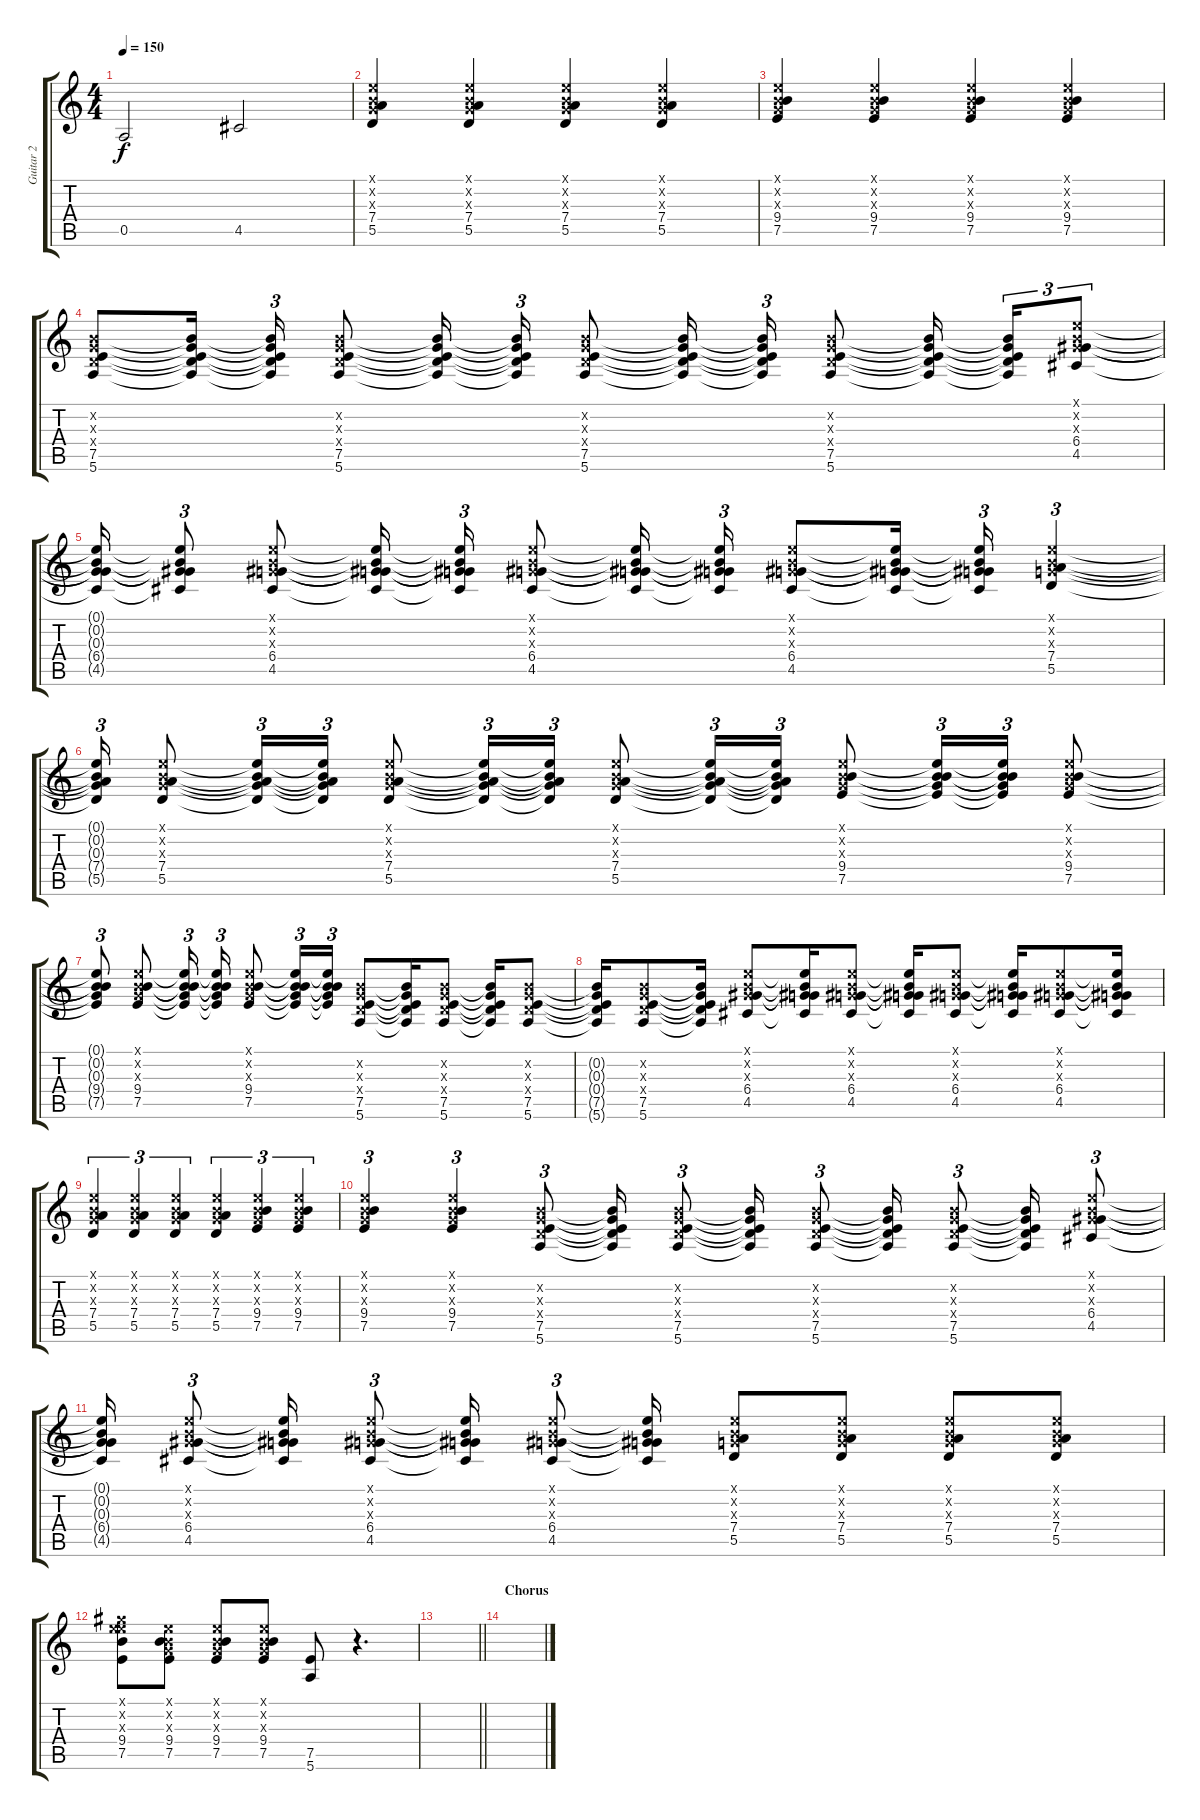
\track ("Guitar 2" "Guitar 2") {instrument acousticguitarsteel}
\staff {score tabs}
\tuning (E4 B3 G3 D3 A2 E2) {hide}
\ts (4 4)
\tempo 150
\clef g2
\ks c
0.5.2{dy f} 4.5.2 |
(0.1{x} 0.2{x} 0.3{x} 7.4 5.5).4 (0.1{x} 0.2{x} 0.3{x} 7.4 5.5).4 (0.1{x} 0.2{x} 0.3{x} 7.4 5.5).4 (0.1{x} 0.2{x} 0.3{x} 7.4 5.5).4 |
(0.1{x} 0.2{x} 0.3{x} 9.4 7.5).4 (0.1{x} 0.2{x} 0.3{x} 9.4 7.5).4 (0.1{x} 0.2{x} 0.3{x} 9.4 7.5).4 (0.1{x} 0.2{x} 0.3{x} 9.4 7.5).4 |
(0.2{x} 0.3{x} 0.4{x} 7.5 5.6).8 (0.2{t} 0.3{t} 0.4{t} 7.5{t} 5.6{t}).16{beam splitsecondary} (0.2{t} 0.3{t} 0.4{t} 7.5{t} 5.6{t}).16{tu (3 2)} (0.2{x} 0.3{x} 0.4{x} 7.5 5.6).8 (0.2{t} 0.3{t} 0.4{t} 7.5{t} 5.6{t}).16{beam splitsecondary} (0.2{t} 0.3{t} 0.4{t} 7.5{t} 5.6{t}).16{tu (3 2)} (0.2{x} 0.3{x} 0.4{x} 7.5 5.6).8 (0.2{t} 0.3{t} 0.4{t} 7.5{t} 5.6{t}).16{beam splitsecondary} (0.2{t} 0.3{t} 0.4{t} 7.5{t} 5.6{t}).16{tu (3 2)} (0.2{x} 0.3{x} 0.4{x} 7.5 5.6).8 (0.2{t} 0.3{t} 0.4{t} 7.5{t} 5.6{t}).16{beam splitsecondary} (0.2{t} 0.3{t} 0.4{t} 7.5{t} 5.6{t}).16{tu (3 2)} (0.1{x} 0.2{x} 0.3{x} 6.4 4.5).8{tu (3 2)} |
(0.1{t} 0.2{t} 0.3{t} 6.4{t} 4.5{t}).16 (0.1{t} 0.2{t} 0.3{t} 6.4{t} 4.5{t}).8{tu (3 2)} (0.1{x} 0.2{x} 0.3{x} 6.4 4.5).8 (0.1{t} 0.2{t} 0.3{t} 6.4{t} 4.5{t}).16{beam splitsecondary} (0.1{t} 0.2{t} 0.3{t} 6.4{t} 4.5{t}).16{tu (3 2)} (0.1{x} 0.2{x} 0.3{x} 6.4 4.5).8 (0.1{t} 0.2{t} 0.3{t} 6.4{t} 4.5{t}).16{beam splitsecondary} (0.1{t} 0.2{t} 0.3{t} 6.4{t} 4.5{t}).16{tu (3 2)} (0.1{x} 0.2{x} 0.3{x} 6.4 4.5).8 (0.1{t} 0.2{t} 0.3{t} 6.4{t} 4.5{t}).16 (0.1{t} 0.2{t} 0.3{t} 6.4{t} 4.5{t}).16{tu (3 2)} (0.1{x} 0.2{x} 0.3{x} 7.4 5.5).4{tu (3 2)} |
(0.1{t} 0.2{t} 0.3{t} 7.4{t} 5.5{t}).16{tu (3 2)} (0.1{x} 0.2{x} 0.3{x} 7.4 5.5).8 (0.1{t} 0.2{t} 0.3{t} 7.4{t} 5.5{t}).16{tu (3 2)} (0.1{t} 0.2{t} 0.3{t} 7.4{t} 5.5{t}).16{tu (3 2)} (0.1{x} 0.2{x} 0.3{x} 7.4 5.5).8 (0.1{t} 0.2{t} 0.3{t} 7.4{t} 5.5{t}).16{tu (3 2)} (0.1{t} 0.2{t} 0.3{t} 7.4{t} 5.5{t}).16{tu (3 2)} (0.1{x} 0.2{x} 0.3{x} 7.4 5.5).8 (0.1{t} 0.2{t} 0.3{t} 7.4{t} 5.5{t}).16{tu (3 2)} (0.1{t} 0.2{t} 0.3{t} 7.4{t} 5.5{t}).16{tu (3 2)} (0.1{x} 0.2{x} 0.3{x} 9.4 7.5).8 (0.1{t} 0.2{t} 0.3{t} 9.4{t} 7.5{t}).16{tu (3 2)} (0.1{t} 0.2{t} 0.3{t} 9.4{t} 7.5{t}).16{tu (3 2)} (0.1{x} 0.2{x} 0.3{x} 9.4 7.5).8 |
(0.1{t} 0.2{t} 0.3{t} 9.4{t} 7.5{t}).8{tu (3 2)} (0.1{x} 0.2{x} 0.3{x} 9.4 7.5).8 (0.1{t} 0.2{t} 0.3{t} 9.4{t} 7.5{t}).16{tu (3 2)} (0.1{t} 0.2{t} 0.3{t} 9.4{t} 7.5{t}).16{tu (3 2)} (0.1{x} 0.2{x} 0.3{x} 9.4 7.5).8 (0.1{t} 0.2{t} 0.3{t} 9.4{t} 7.5{t}).16{tu (3 2)} (0.1{t} 0.2{t} 0.3{t} 9.4{t} 7.5{t}).16{tu (3 2)} (0.2{x} 0.3{x} 0.4{x} 7.5 5.6).8 (0.2{t} 0.3{t} 0.4{t} 7.5{t} 5.6{t}).16 (0.2{x} 0.3{x} 0.4{x} 7.5 5.6).8 (0.2{t} 0.3{t} 0.4{t} 7.5{t} 5.6{t}).16 (0.2{x} 0.3{x} 0.4{x} 7.5 5.6).8 |
(0.2{t} 0.3{t} 0.4{t} 7.5{t} 5.6{t}).16 (0.2{x} 0.3{x} 0.4{x} 7.5 5.6).8 (0.2{t} 0.3{t} 0.4{t} 7.5{t} 5.6{t}).16 (0.1{x} 0.2{x} 0.3{x} 6.4 4.5).8 (0.1{t} 0.2{t} 0.3{t} 6.4{t} 4.5{t}).16 (0.1{x} 0.2{x} 0.3{x} 6.4 4.5).8 (0.1{t} 0.2{t} 0.3{t} 6.4{t} 4.5{t}).16 (0.1{x} 0.2{x} 0.3{x} 6.4 4.5).8 (0.1{t} 0.2{t} 0.3{t} 6.4{t} 4.5{t}).16 (0.1{x} 0.2{x} 0.3{x} 6.4 4.5).8 (0.1{t} 0.2{t} 0.3{t} 6.4{t} 4.5{t}).16 |
(0.1{x} 0.2{x} 0.3{x} 7.4 5.5).4{tu (3 2)} (0.1{x} 0.2{x} 0.3{x} 7.4 5.5).4{tu (3 2)} (0.1{x} 0.2{x} 0.3{x} 7.4 5.5).4{tu (3 2)} (0.1{x} 0.2{x} 0.3{x} 7.4 5.5).4{tu (3 2)} (0.1{x} 0.2{x} 0.3{x} 9.4 7.5).4{tu (3 2)} (0.1{x} 0.2{x} 0.3{x} 9.4 7.5).4{tu (3 2)} |
(0.1{x} 0.2{x} 0.3{x} 9.4 7.5).4{tu (3 2)} (0.1{x} 0.2{x} 0.3{x} 9.4 7.5).4{tu (3 2)} (0.2{x} 0.3{x} 0.4{x} 7.5 5.6).8{tu (3 2)} (0.2{t} 0.3{t} 0.4{t} 7.5{t} 5.6{t}).16 (0.2{x} 0.3{x} 0.4{x} 7.5 5.6).8{tu (3 2)} (0.2{t} 0.3{t} 0.4{t} 7.5{t} 5.6{t}).16 (0.2{x} 0.3{x} 0.4{x} 7.5 5.6).8{tu (3 2)} (0.2{t} 0.3{t} 0.4{t} 7.5{t} 5.6{t}).16 (0.2{x} 0.3{x} 0.4{x} 7.5 5.6).8{tu (3 2)} (0.2{t} 0.3{t} 0.4{t} 7.5{t} 5.6{t}).16 (0.1{x} 0.2{x} 0.3{x} 6.4 4.5).8{tu (3 2)} |
(0.1{t} 0.2{t} 0.3{t} 6.4{t} 4.5{t}).16 (0.1{x} 0.2{x} 0.3{x} 6.4 4.5).8{tu (3 2)} (0.1{t} 0.2{t} 0.3{t} 6.4{t} 4.5{t}).16 (0.1{x} 0.2{x} 0.3{x} 6.4 4.5).8{tu (3 2)} (0.1{t} 0.2{t} 0.3{t} 6.4{t} 4.5{t}).16 (0.1{x} 0.2{x} 0.3{x} 6.4 4.5).8{tu (3 2)} (0.1{t} 0.2{t} 0.3{t} 6.4{t} 4.5{t}).16 (0.1{x} 0.2{x} 0.3{x} 7.4 5.5).8 (0.1{x} 0.2{x} 0.3{x} 7.4 5.5).8 (0.1{x} 0.2{x} 0.3{x} 7.4 5.5).8 (0.1{x} 0.2{x} 0.3{x} 7.4 5.5).8 |
(0.1{x} 9.2{x} 9.3{x} 9.4 7.5).8 (0.1{x} 0.2{x} 0.3{x} 9.4 7.5).8 (0.1{x} 0.2{x} 0.3{x} 9.4 7.5).8 (0.1{x} 0.2{x} 0.3{x} 9.4 7.5).8 (7.5 5.6).8 r.4{d} |
\barLineRight lightlight
|
\section ("" "Chorus")
